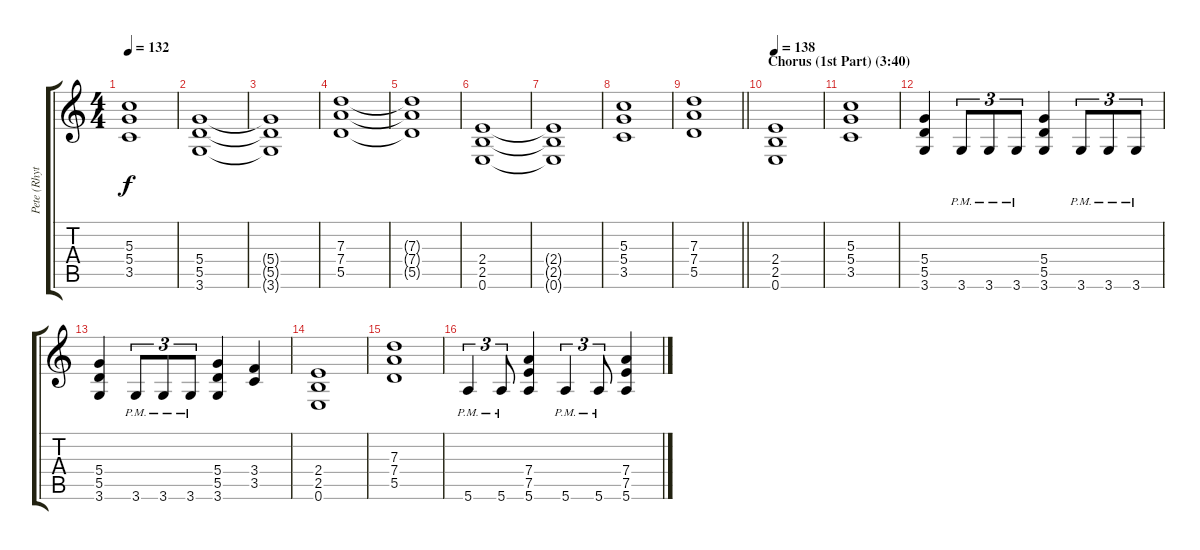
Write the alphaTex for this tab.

\track ("Pete (Rhythm)" "Pete (Rhyt") {instrument distortionguitar}
\staff {score tabs}
\tuning (E4 B3 G3 D3 A2 E2) {hide}
\ts (4 4)
\tempo 132
\clef g2
\ks c
(5.3{t} 5.4{t} 3.5{t}).1{dy f} |
(5.4 5.5 3.6).1 |
(5.4{t} 5.5{t} 3.6{t}).1 |
(7.3 7.4 5.5).1 |
(7.3{t} 7.4{t} 5.5{t}).1 |
(2.4 2.5 0.6).1 |
(2.4{t} 2.5{t} 0.6{t}).1 |
(5.3 5.4 3.5).1 |
\barLineRight lightlight
(7.3 7.4 5.5).1 |
\section ("" "Chorus (1st Part) (3:40)")
\tempo 138
(2.4 2.5 0.6).1 |
(5.3 5.4 3.5).1 |
(5.4 5.5 3.6).4 3.6{pm}.8{tu (3 2)} 3.6{pm}.8{tu (3 2)} 3.6{pm}.8{tu (3 2)} (5.4 5.5 3.6).4 3.6{pm}.8{tu (3 2)} 3.6{pm}.8{tu (3 2)} 3.6{pm}.8{tu (3 2)} |
(5.4 5.5 3.6).4 3.6{pm}.8{tu (3 2)} 3.6{pm}.8{tu (3 2)} 3.6{pm}.8{tu (3 2)} (5.4 5.5 3.6).4 (3.4 3.5).4 |
(2.4 2.5 0.6).1 |
(7.3 7.4 5.5).1 |
5.6{pm}.4{tu (3 2)} 5.6{pm}.8{tu (3 2)} (7.4 7.5 5.6).4 5.6{pm}.4{tu (3 2)} 5.6{pm}.8{tu (3 2)} (7.4 7.5 5.6).4
